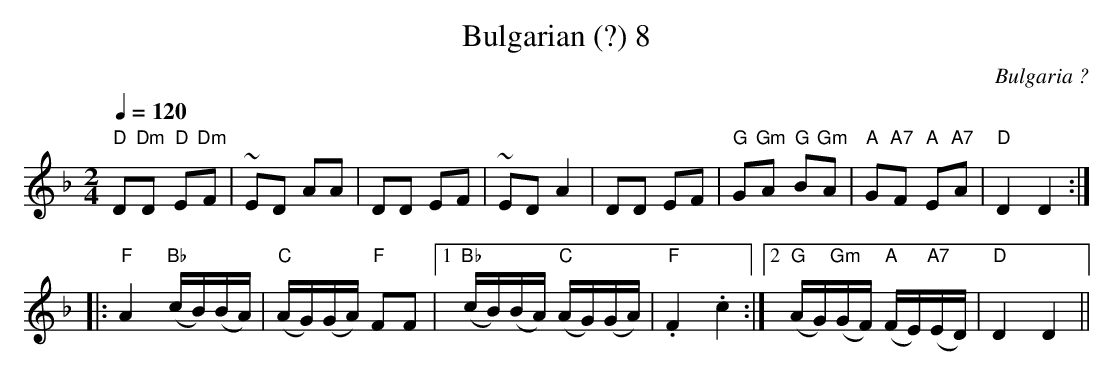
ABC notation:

X:1
T:Bulgarian (?) 8
O:Bulgaria ?
M:2/4
Q:1/4=120
K:Dm
"D"D2"Dm"D2 "D"E2"Dm"F2| ~E2D2 A2A2|\
D2D2 E2F2|~E2D2 A4 | \
D2D2 E2F2|"G"G2"Gm"A2 "G"B2"Gm"A2|\
"A"G2"A7"F2 "A"E2"A7"A2| "D"D4 D4 :|
|:"F"A4 "Bb"(cB)(BA)|"C"(AG)(GA) "F"F2F2\
|1 "Bb"(cB)(BA) "C"(AG)(GA)| "F".F4 .c4 \
:|2 "G"(AG)"Gm"(GF) "A"(FE)"A7"(ED)|"D"D4 D4||
